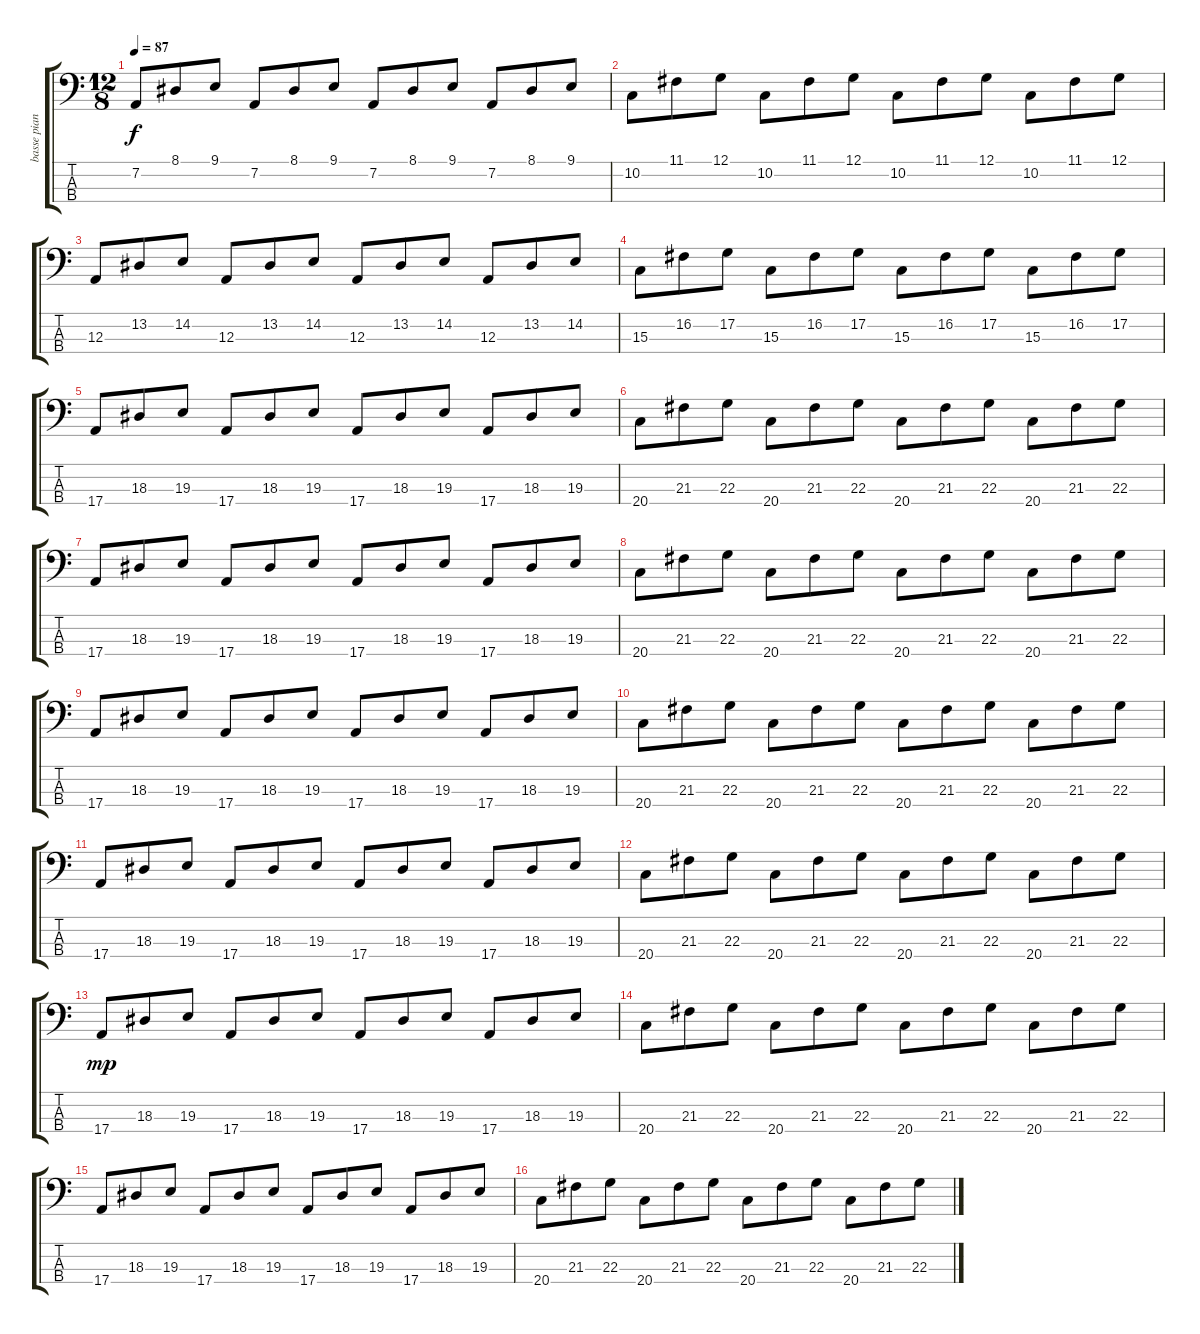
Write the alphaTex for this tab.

\track ("basse piano" "basse pian") {instrument brightacousticpiano}
\staff {score tabs}
\tuning (G2 D2 A1 E1) {hide}
\ts (12 8)
\tempo 87
\clef f4
\ks c
7.2.8{dy f} 8.1.8 9.1.8 7.2.8 8.1.8 9.1.8 7.2.8 8.1.8 9.1.8 7.2.8 8.1.8 9.1.8 |
10.2.8 11.1.8 12.1.8 10.2.8 11.1.8 12.1.8 10.2.8 11.1.8 12.1.8 10.2.8 11.1.8 12.1.8 |
12.3.8 13.2.8 14.2.8 12.3.8 13.2.8 14.2.8 12.3.8 13.2.8 14.2.8 12.3.8 13.2.8 14.2.8 |
15.3.8 16.2.8 17.2.8 15.3.8 16.2.8 17.2.8 15.3.8 16.2.8 17.2.8 15.3.8 16.2.8 17.2.8 |
17.4.8 18.3.8 19.3.8 17.4.8 18.3.8 19.3.8 17.4.8 18.3.8 19.3.8 17.4.8 18.3.8 19.3.8 |
20.4.8 21.3.8 22.3.8 20.4.8 21.3.8 22.3.8 20.4.8 21.3.8 22.3.8 20.4.8 21.3.8 22.3.8 |
17.4.8 18.3.8 19.3.8 17.4.8 18.3.8 19.3.8 17.4.8 18.3.8 19.3.8 17.4.8 18.3.8 19.3.8 |
20.4.8 21.3.8 22.3.8 20.4.8 21.3.8 22.3.8 20.4.8 21.3.8 22.3.8 20.4.8 21.3.8 22.3.8 |
17.4.8 18.3.8 19.3.8 17.4.8 18.3.8 19.3.8 17.4.8 18.3.8 19.3.8 17.4.8 18.3.8 19.3.8 |
20.4.8 21.3.8 22.3.8 20.4.8 21.3.8 22.3.8 20.4.8 21.3.8 22.3.8 20.4.8 21.3.8 22.3.8 |
17.4.8 18.3.8 19.3.8 17.4.8 18.3.8 19.3.8 17.4.8 18.3.8 19.3.8 17.4.8 18.3.8 19.3.8 |
20.4.8 21.3.8 22.3.8 20.4.8 21.3.8 22.3.8 20.4.8 21.3.8 22.3.8 20.4.8 21.3.8 22.3.8 |
17.4.8{dy mp} 18.3.8 19.3.8 17.4.8 18.3.8 19.3.8 17.4.8 18.3.8 19.3.8 17.4.8 18.3.8 19.3.8 |
20.4.8 21.3.8 22.3.8 20.4.8 21.3.8 22.3.8 20.4.8 21.3.8 22.3.8 20.4.8 21.3.8 22.3.8 |
17.4.8 18.3.8 19.3.8 17.4.8 18.3.8 19.3.8 17.4.8 18.3.8 19.3.8 17.4.8 18.3.8 19.3.8 |
20.4.8 21.3.8 22.3.8 20.4.8 21.3.8 22.3.8 20.4.8 21.3.8 22.3.8 20.4.8 21.3.8 22.3.8
